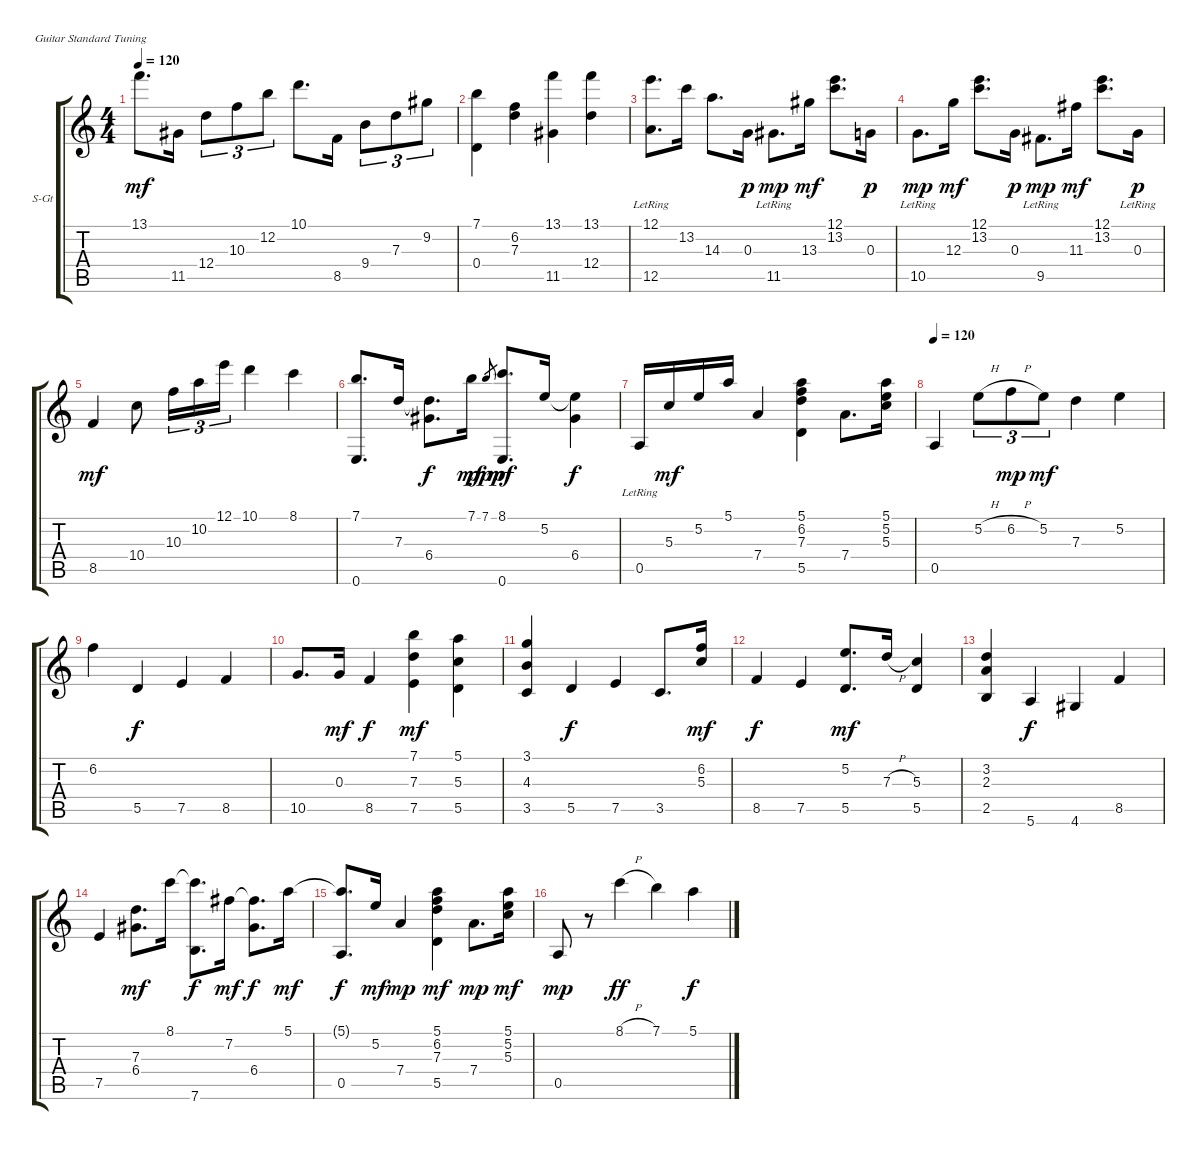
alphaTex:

\bracketExtendMode groupsimilarinstruments
\firstSystemTrackNameOrientation horizontal
\otherSystemsTrackNameOrientation horizontal
\track ("Acoustic Guitar (steel)" "S-Gt") {instrument acousticguitarsteel}
\staff {score tabs}
\tuning (E4 B3 G3 D3 A2 E2)
\ts (4 4)
\tempo 120
\clef g2
\ks c
13.1.8{d dy mf} 11.5.16 12.4.8{tu (3 2)} 10.3.8{tu (3 2)} 12.2.8{tu (3 2)} 10.1.8{d} 8.5.16 9.4.8{tu (3 2)} 7.3.8{tu (3 2)} 9.2.8{tu (3 2)} |
(7.1 0.4).4 (6.2 7.3).4 (13.1 11.5).4 (13.1 12.4).4 |
(12.1 12.5{lr}).8{d} 13.2.16 14.3.8{d} 0.3.16{dy p} 11.5{lr}.8{d dy mp} 13.3.16{dy mf} (12.1 13.2).8{d} 0.3.16{dy p} |
10.5{lr}.8{d dy mp} 12.3.16{dy mf} (12.1 13.2).8{d} 0.3.16{dy p} 9.5{lr}.8{d dy mp} 11.3.16{dy mf} (12.1 13.2).8{d} 0.3{lr}.16{dy p} |
8.5.4{dy mf} 10.4.8 10.3.16{tu (3 2)} 10.2.16{tu (3 2)} 12.1.16{tu (3 2)} 10.1.4 8.1.4 |
(7.1 0.6).8{d} 7.3.16 (7.3{t} 6.4).8{d dy f} 7.1.16{dy mf} 7.1.8{gr dy ppp} (8.1 0.6).8{d dy mf} 5.2.16 (5.2{t} 6.4).4{dy f} |
0.5{lr}.16 5.3.16{dy mf} 5.2.16 5.1.16 7.4.4 (5.1 6.2 7.3 5.5).4 7.4.8{d} (5.1 5.2 5.3).16 |
\tempo 120
0.5.4 5.2{h}.8{tu (3 2)} 6.2{h}.8{tu (3 2) dy mp} 5.2.8{tu (3 2) dy mf} 7.3.4 5.2.4 |
6.2.4 5.5.4{dy f} 7.5.4 8.5.4 |
10.5.8{d} 0.3.16{dy mf} 8.5.4{dy f} (7.1 7.3 7.5).4{dy mf} (5.1 5.3 5.5).4 |
(3.1 4.3 3.5).4 5.5.4{dy f} 7.5.4 3.5.8{d} (6.2 5.3).16{dy mf} |
8.5.4{dy f} 7.5.4 (5.2 5.5).8{d dy mf} 7.3{h}.16 (5.3 5.5).4 |
(3.2 2.3 2.5).4 5.6.4{dy f} 4.6.4 8.5.4 |
7.5.4 (7.3 6.4).8{d dy mf} 8.1.16 (8.1{t} 7.6).8{d dy f} 7.2.16{dy mf} (7.2{t} 6.4).8{d dy f} 5.1.16{dy mf} |
(5.1{t} 0.5).8{d dy f} 5.2.16{dy mf} 7.4.4{dy mp} (5.1 6.2 7.3 5.5).4{dy mf} 7.4.8{d dy mp} (5.1 5.2 5.3).16{dy mf} |
0.5.8{dy mp} r.8 8.1{h}.4{dy ff} 7.1.4 5.1.4{dy f}
